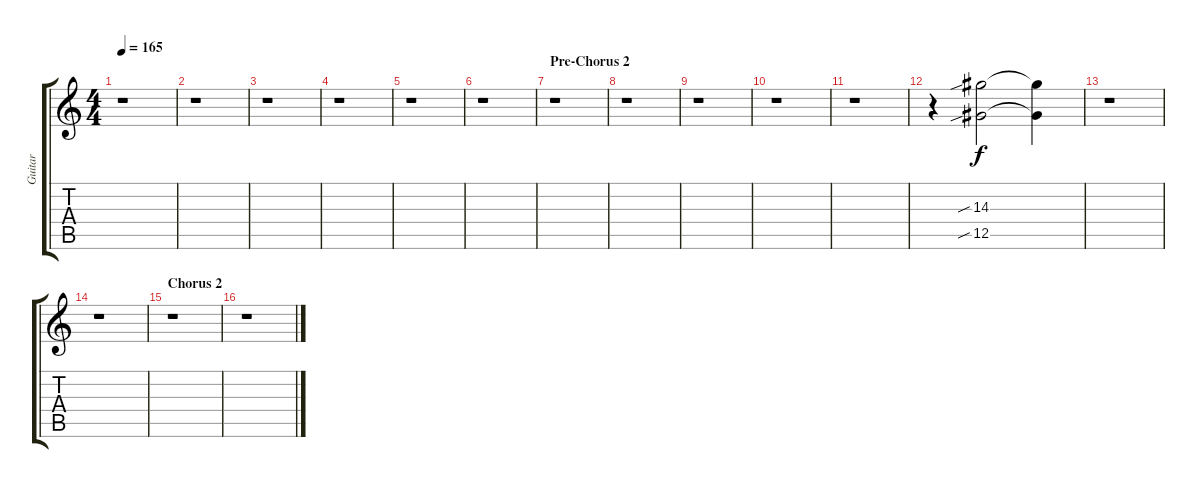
\track ("Guitar" "Guitar") {instrument distortionguitar}
\staff {score tabs}
\tuning (Eb4 Bb3 Gb3 Db3 Ab2 Db2) {hide}
\ts (4 4)
\tempo 165
\clef g2
\ks c
r.1{dy f} |
r.1 |
r.1 |
r.1 |
r.1 |
r.1 |
\section ("" "Pre-Chorus 2")
r.1 |
r.1 |
r.1 |
r.1 |
r.1 |
r.4 (14.3{sib} 12.5{sib}).2 (14.3{t} 12.5{t}).4 |
r.1 |
r.1 |
\section ("" "Chorus 2")
r.1 |
r.1
